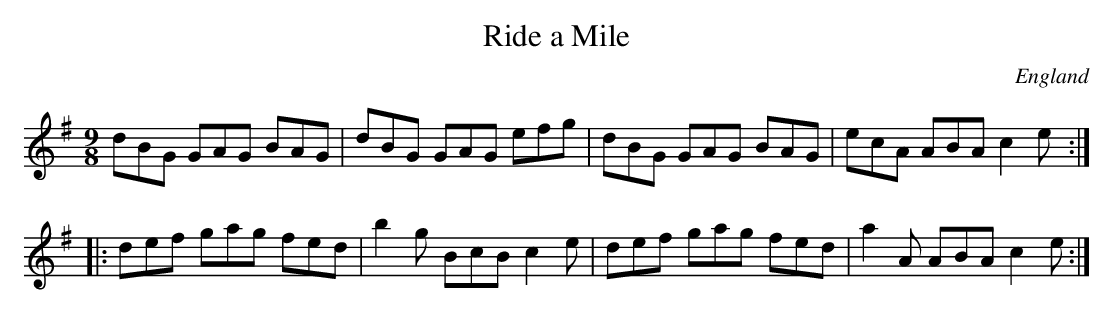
X:1
T:Ride a Mile
L:1/8
M:9/8
O:England
K:G
dBG GAG BAG | dBG GAG efg |\
dBG GAG BAG | ecA ABA c2e :|
|:def gag fed | b2g BcB c2e |\
def gag fed | a2A ABA c2e :|
